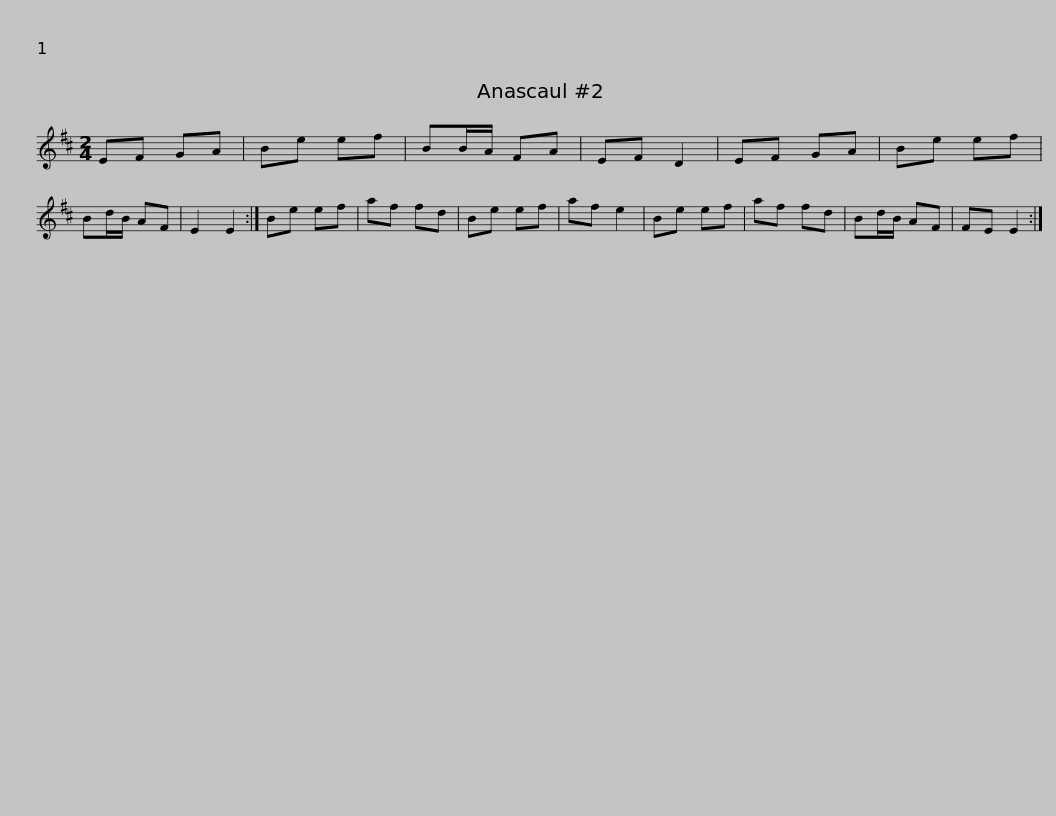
X:1
L:1/8
M:2/4
I:linebreak $
K:D
V:1 treble
V:1
 EF GA | Be ef | BB/A/ FA | EF D2 | EF GA | %5
 Be ef | Bd/B/ AF | E2 E2 :| Be ef | af fd |$ %10
 Be ef | af e2 | Be ef | af fd | Bd/B/ AF | %15
 FE E2 :| %16
